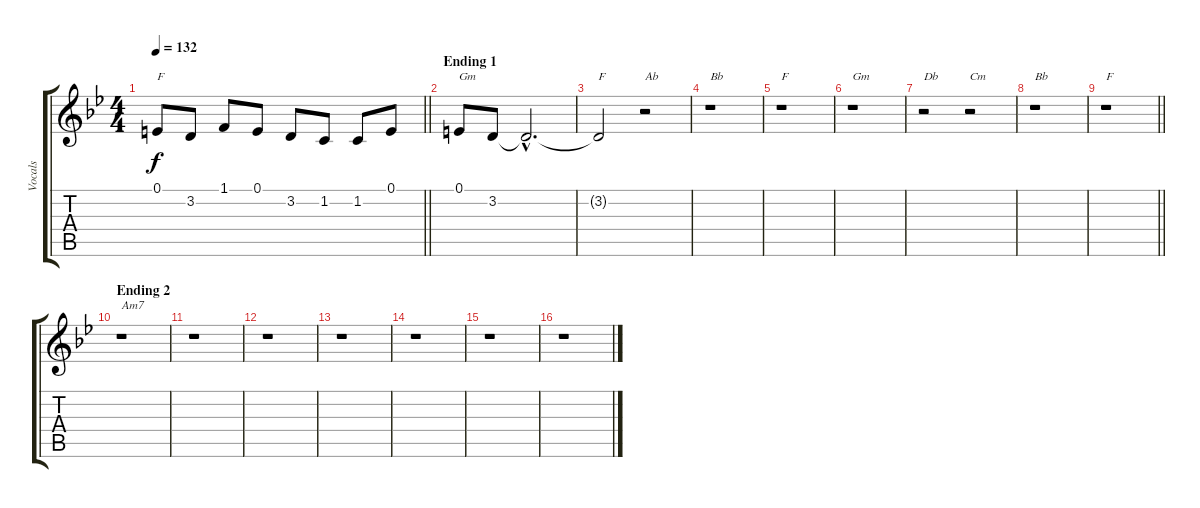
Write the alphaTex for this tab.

\track ("Vocals" "Vocals") {instrument sopranosax}
\staff {score tabs}
\tuning (E4 B3 G3 D3 A2 E2) {hide}
\ts (4 4)
\tempo 132
\clef g2
\barLineRight lightlight
\ks bb
0.1.8{txt "F" dy f} 3.2.8 1.1.8 0.1.8 3.2.8 1.2.8 1.2.8 0.1.8 |
\section ("" "Ending 1")
0.1.8{txt "Gm"} 3.2.8 3.2{hac t}.2{d} |
3.2{t}.2{txt "F"} r.2{txt "Ab"} |
r.1{txt "Bb"} |
r.1{txt "F"} |
r.1{txt "Gm"} |
r.2{txt "Db"} r.2{txt "Cm"} |
r.1{txt "Bb"} |
\barLineRight lightlight
r.1{txt "F"} |
\section ("" "Ending 2")
r.1{txt "Am7"} |
r.1 |
r.1 |
r.1 |
r.1 |
r.1 |
r.1
